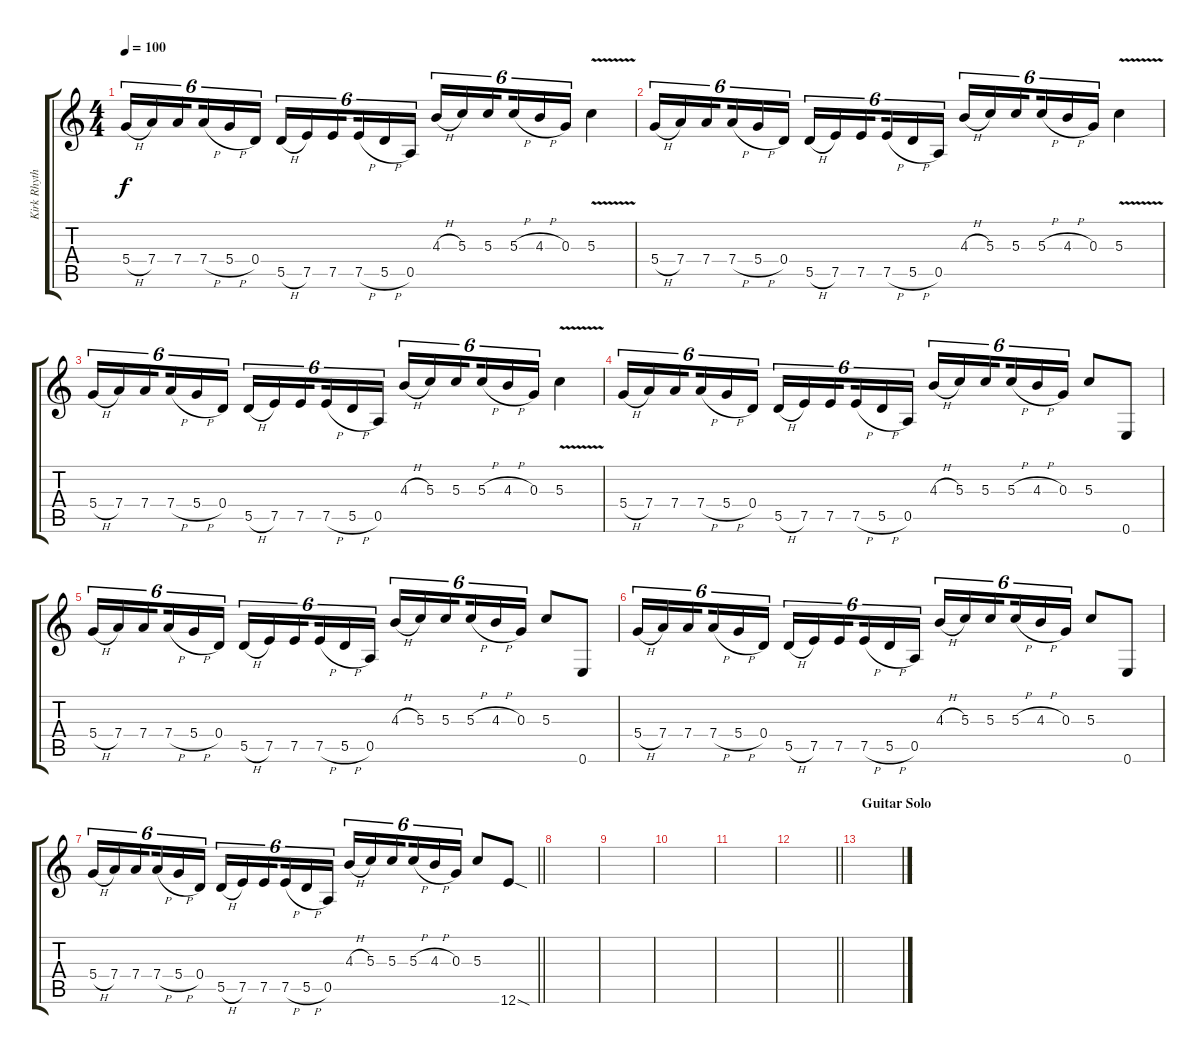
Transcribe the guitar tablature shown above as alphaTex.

\track ("Kirk Rhythm 2" "Kirk Rhyth") {instrument distortionguitar}
\staff {score tabs}
\tuning (E4 B3 G3 D3 A2 E2) {hide}
\ts (4 4)
\tempo 100
\clef g2
\ks c
5.4{h}.16{tu (6 4) dy f} 7.4.16{tu (6 4)} 7.4.16{tu (6 4) beam splitsecondary} 7.4{h}.16{tu (6 4)} 5.4{h}.16{tu (6 4)} 0.4.16{tu (6 4)} 5.5{h}.16{tu (6 4)} 7.5.16{tu (6 4)} 7.5.16{tu (6 4) beam splitsecondary} 7.5{h}.16{tu (6 4)} 5.5{h}.16{tu (6 4)} 0.5.16{tu (6 4)} 4.3{h}.16{tu (6 4)} 5.3.16{tu (6 4)} 5.3.16{tu (6 4) beam splitsecondary} 5.3{h}.16{tu (6 4)} 4.3{h}.16{tu (6 4)} 0.3.16{tu (6 4)} 5.3{v}.4 |
5.4{h}.16{tu (6 4)} 7.4.16{tu (6 4)} 7.4.16{tu (6 4) beam splitsecondary} 7.4{h}.16{tu (6 4)} 5.4{h}.16{tu (6 4)} 0.4.16{tu (6 4)} 5.5{h}.16{tu (6 4)} 7.5.16{tu (6 4)} 7.5.16{tu (6 4) beam splitsecondary} 7.5{h}.16{tu (6 4)} 5.5{h}.16{tu (6 4)} 0.5.16{tu (6 4)} 4.3{h}.16{tu (6 4)} 5.3.16{tu (6 4)} 5.3.16{tu (6 4) beam splitsecondary} 5.3{h}.16{tu (6 4)} 4.3{h}.16{tu (6 4)} 0.3.16{tu (6 4)} 5.3{v}.4 |
5.4{h}.16{tu (6 4)} 7.4.16{tu (6 4)} 7.4.16{tu (6 4) beam splitsecondary} 7.4{h}.16{tu (6 4)} 5.4{h}.16{tu (6 4)} 0.4.16{tu (6 4)} 5.5{h}.16{tu (6 4)} 7.5.16{tu (6 4)} 7.5.16{tu (6 4) beam splitsecondary} 7.5{h}.16{tu (6 4)} 5.5{h}.16{tu (6 4)} 0.5.16{tu (6 4)} 4.3{h}.16{tu (6 4)} 5.3.16{tu (6 4)} 5.3.16{tu (6 4) beam splitsecondary} 5.3{h}.16{tu (6 4)} 4.3{h}.16{tu (6 4)} 0.3.16{tu (6 4)} 5.3{v}.4 |
5.4{h}.16{tu (6 4)} 7.4.16{tu (6 4)} 7.4.16{tu (6 4) beam splitsecondary} 7.4{h}.16{tu (6 4)} 5.4{h}.16{tu (6 4)} 0.4.16{tu (6 4)} 5.5{h}.16{tu (6 4)} 7.5.16{tu (6 4)} 7.5.16{tu (6 4) beam splitsecondary} 7.5{h}.16{tu (6 4)} 5.5{h}.16{tu (6 4)} 0.5.16{tu (6 4)} 4.3{h}.16{tu (6 4)} 5.3.16{tu (6 4)} 5.3.16{tu (6 4) beam splitsecondary} 5.3{h}.16{tu (6 4)} 4.3{h}.16{tu (6 4)} 0.3.16{tu (6 4)} 5.3.8 0.6.8 |
5.4{h}.16{tu (6 4)} 7.4.16{tu (6 4)} 7.4.16{tu (6 4) beam splitsecondary} 7.4{h}.16{tu (6 4)} 5.4{h}.16{tu (6 4)} 0.4.16{tu (6 4)} 5.5{h}.16{tu (6 4)} 7.5.16{tu (6 4)} 7.5.16{tu (6 4) beam splitsecondary} 7.5{h}.16{tu (6 4)} 5.5{h}.16{tu (6 4)} 0.5.16{tu (6 4)} 4.3{h}.16{tu (6 4)} 5.3.16{tu (6 4)} 5.3.16{tu (6 4) beam splitsecondary} 5.3{h}.16{tu (6 4)} 4.3{h}.16{tu (6 4)} 0.3.16{tu (6 4)} 5.3.8 0.6.8 |
5.4{h}.16{tu (6 4)} 7.4.16{tu (6 4)} 7.4.16{tu (6 4) beam splitsecondary} 7.4{h}.16{tu (6 4)} 5.4{h}.16{tu (6 4)} 0.4.16{tu (6 4)} 5.5{h}.16{tu (6 4)} 7.5.16{tu (6 4)} 7.5.16{tu (6 4) beam splitsecondary} 7.5{h}.16{tu (6 4)} 5.5{h}.16{tu (6 4)} 0.5.16{tu (6 4)} 4.3{h}.16{tu (6 4)} 5.3.16{tu (6 4)} 5.3.16{tu (6 4) beam splitsecondary} 5.3{h}.16{tu (6 4)} 4.3{h}.16{tu (6 4)} 0.3.16{tu (6 4)} 5.3.8 0.6.8 |
\barLineRight lightlight
5.4{h}.16{tu (6 4)} 7.4.16{tu (6 4)} 7.4.16{tu (6 4) beam splitsecondary} 7.4{h}.16{tu (6 4)} 5.4{h}.16{tu (6 4)} 0.4.16{tu (6 4)} 5.5{h}.16{tu (6 4)} 7.5.16{tu (6 4)} 7.5.16{tu (6 4) beam splitsecondary} 7.5{h}.16{tu (6 4)} 5.5{h}.16{tu (6 4)} 0.5.16{tu (6 4)} 4.3{h}.16{tu (6 4)} 5.3.16{tu (6 4)} 5.3.16{tu (6 4) beam splitsecondary} 5.3{h}.16{tu (6 4)} 4.3{h}.16{tu (6 4)} 0.3.16{tu (6 4)} 5.3.8 12.6{sod}.8 |
|
|
|
|
\barLineRight lightlight
|
\section ("" "Guitar Solo")
